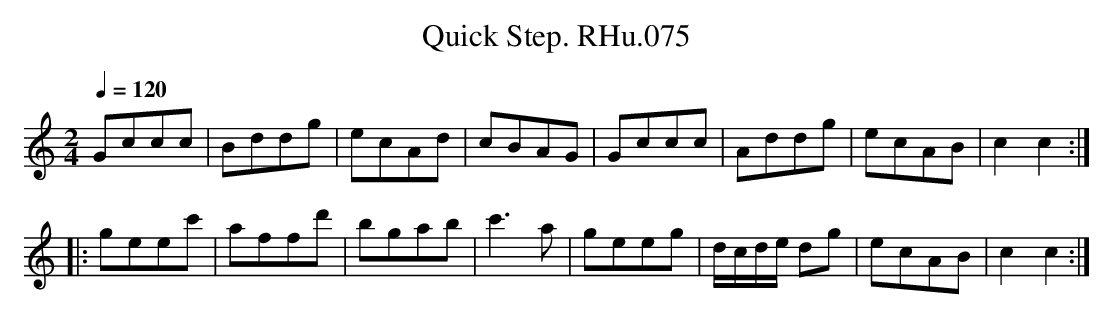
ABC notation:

X:1
T:Quick Step. RHu.075
M:2/4
L:1/8
Q:1/4=120
K:C
Gccc|Bddg|ecAd|cBAG|\
Gccc|Addg|ecAB|c2c2:|
|:geec'|affd'|bgab|c'3a|\
geeg|d/c/d/e/ dg|ecAB|c2c2:|
